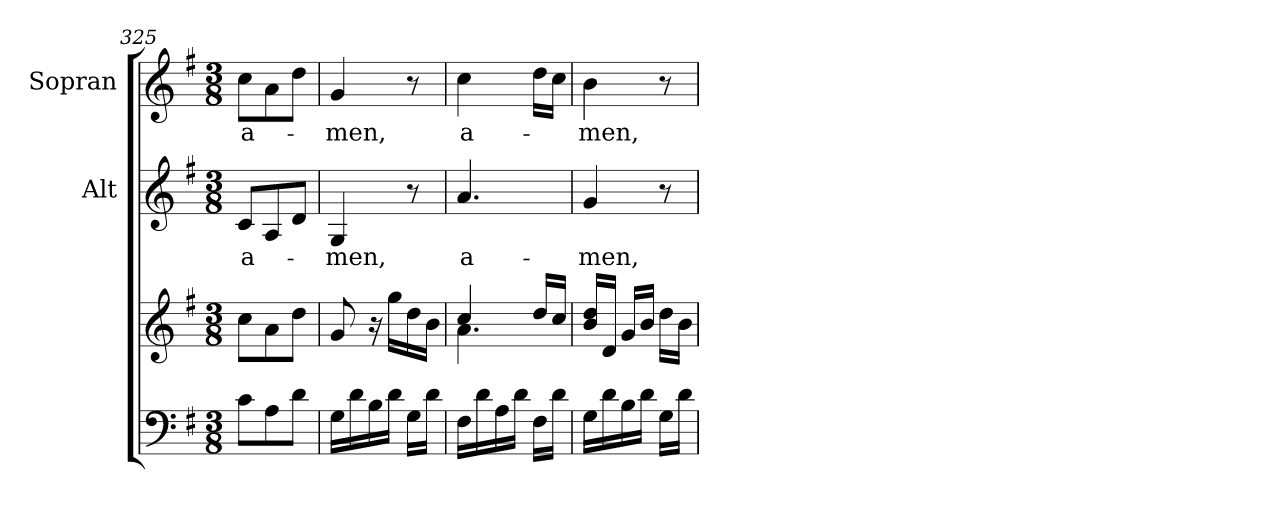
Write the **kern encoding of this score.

**kern	**kern	**kern	**text	**kern	**text
*part3	*part3	*part2	*part2	*part1	*part1
*staff4	*staff3	*staff2	*staff2	*staff1	*staff1
*	*	*I"Alt	*	*I"Sopran	*
*	*	*I'A.	*	*I'S.	*
*clefF4	*clefG2	*clefG2	*	*clefG2	*
*k[f#]	*k[f#]	*k[f#]	*	*k[f#]	*
*G:	*G:	*G:	*	*G:	*
*M3/8	*M3/8	*M3/8	*	*M3/8	*
=325	=325	=325	=325	=325	=325
!	!	!	!LO:LY:b	!	!LO:LY:b
8c\L	8cc\L	8c/L	a-	8cc\L	a-
8A\	8a\	8A/	.	8a\	.
8d\J	8dd\J	8d/J	.	8dd\J	.
=326	=326	=326	=326	=326	=326
!	!	!	!LO:LY:b	!	!LO:LY:b
16G\LL	8g/	4G/	-men,	4g/	-men,
16d\	.	.	.	.	.
16B\	16r	.	.	.	.
16d\JJ	16gg\LL	.	.	.	.
16G\LL	16dd\	8r	.	8r	.
16d\JJ	16b\JJ	.	.	.	.
=327	=327	=327	=327	=327	=327
*	*^	*	*	*	*
!	!	!	!	!LO:LY:b	!	!LO:LY:b
16F#\LL	4cc/	4.a\	4.a/	a-	4cc\	a-
16d\	.	.	.	.	.	.
16A\	.	.	.	.	.	.
16d\JJ	.	.	.	.	.	.
16F#\LL	16dd/LL	.	.	.	16dd\LL	.
16d\JJ	16cc/JJ	.	.	.	16cc\JJ	.
*	*v	*v	*	*	*	*
=328	=328	=328	=328	=328	=328
!	!	!	!LO:LY:b	!	!LO:LY:b
16G\LL	16b/ 16dd/LL	4g/	-men,	4b\	-men,
16d\	16d/JJ	.	.	.	.
16B\	16g/LL	.	.	.	.
16d\JJ	16b/JJ	.	.	.	.
16G\LL	16dd\LL	8r	.	8r	.
16d\JJ	16b\JJ	.	.	.	.
=	=	=	=	=	=
*-	*-	*-	*-	*-	*-
